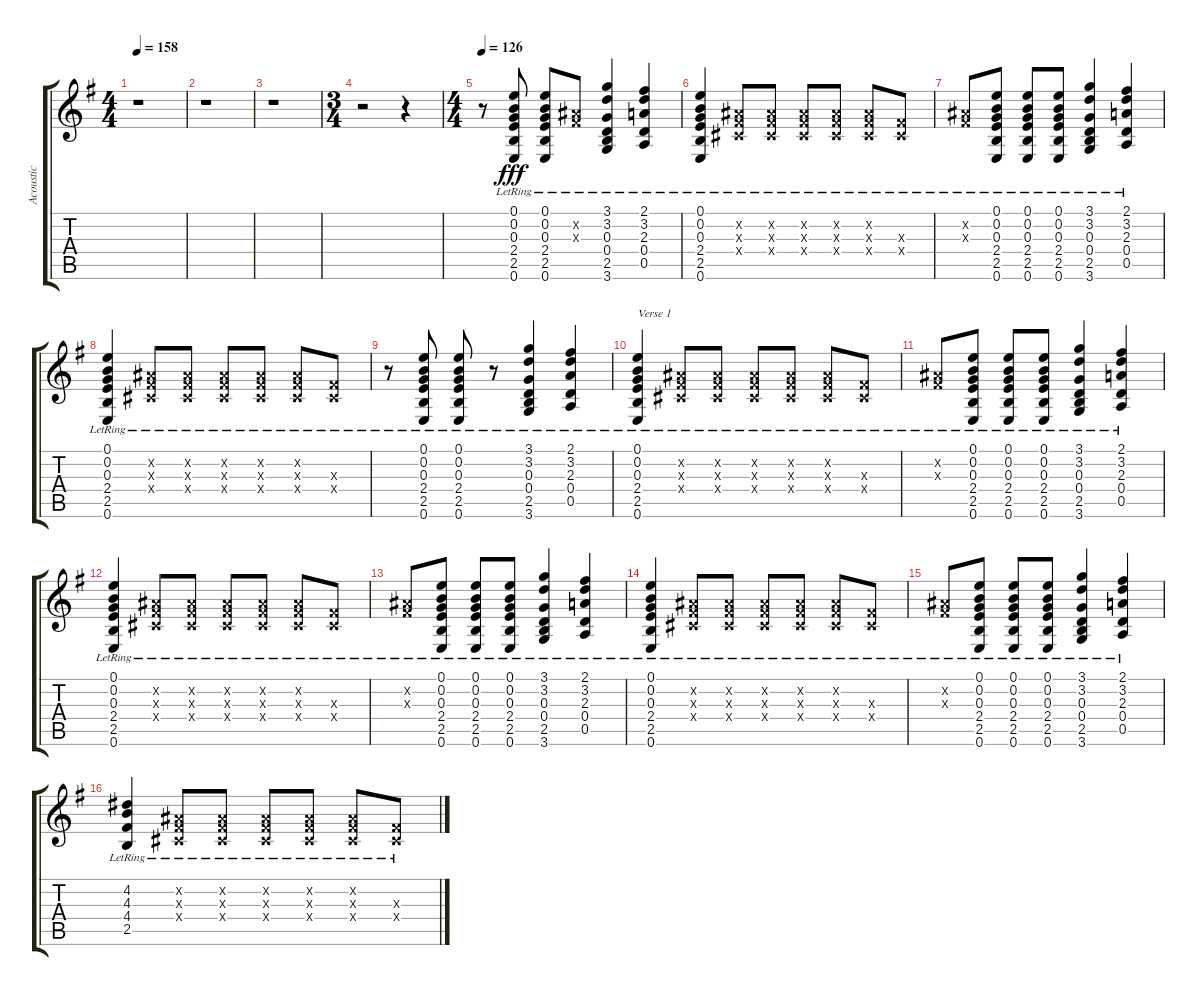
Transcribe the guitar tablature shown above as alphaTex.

\track ("Acoustic " "Acoustic ") {instrument acousticguitarnylon}
\staff {score tabs}
\tuning (E4 B3 G3 D3 A2 E2) {hide}
\ts (4 4)
\tempo 158
\clef g2
\ks g
r.1{dy fff} |
r.1 |
r.1 |
\ts (3 4)
r.2 r.4 |
\ts (4 4)
\tempo 126
r.8 (0.1{lr} 0.2{lr} 0.3{lr} 2.4{lr} 2.5{lr} 0.6{lr}).8 (0.1{lr} 0.2{lr} 0.3{lr} 2.4{lr} 2.5{lr} 0.6{lr}).8 (-1.2{lr x} -1.3{lr x}).8 (3.1{lr} 3.2{lr} 0.3{lr} 0.4{lr} 2.5{lr} 3.6{lr}).4 (2.1{lr} 3.2{lr} 2.3{lr} 0.4{lr} 0.5{lr}).4 |
(0.1{lr} 0.2{lr} 0.3{lr} 2.4{lr} 2.5{lr} 0.6{lr}).4 (-1.2{lr x} -1.3{lr x} -1.4{lr x}).8 (-1.2{lr x} -1.3{lr x} -1.4{lr x}).8 (-1.2{lr x} -1.3{lr x} -1.4{lr x}).8 (-1.2{lr x} -1.3{lr x} -1.4{lr x}).8 (-1.2{lr x} -1.3{lr x} -1.4{lr x}).8 (-1.3{lr x} -1.4{lr x}).8 |
(-1.2{lr x} -1.3{lr x}).8 (0.1{lr} 0.2{lr} 0.3{lr} 2.4{lr} 2.5{lr} 0.6{lr}).8 (0.1{lr} 0.2{lr} 0.3{lr} 2.4{lr} 2.5{lr} 0.6{lr}).8 (0.1{lr} 0.2{lr} 0.3{lr} 2.4{lr} 2.5{lr} 0.6{lr}).8 (3.1{lr} 3.2{lr} 0.3{lr} 0.4{lr} 2.5{lr} 3.6{lr}).4 (2.1{lr} 3.2{lr} 2.3{lr} 0.4{lr} 0.5{lr}).4 |
(0.1{lr} 0.2{lr} 0.3{lr} 2.4{lr} 2.5{lr} 0.6{lr}).4 (-1.2{lr x} -1.3{lr x} -1.4{lr x}).8 (-1.2{lr x} -1.3{lr x} -1.4{lr x}).8 (-1.2{lr x} -1.3{lr x} -1.4{lr x}).8 (-1.2{lr x} -1.3{lr x} -1.4{lr x}).8 (-1.2{lr x} -1.3{lr x} -1.4{lr x}).8 (-1.3{lr x} -1.4{lr x}).8 |
r.8 (0.1{lr} 0.2{lr} 0.3{lr} 2.4{lr} 2.5{lr} 0.6{lr}).8 (0.1{lr} 0.2{lr} 0.3{lr} 2.4{lr} 2.5{lr} 0.6{lr}).8 r.8 (3.1{lr} 3.2{lr} 0.3{lr} 0.4{lr} 2.5{lr} 3.6{lr}).4 (2.1{lr} 3.2{lr} 2.3{lr} 0.4{lr} 0.5{lr}).4 |
(0.1{lr} 0.2{lr} 0.3{lr} 2.4{lr} 2.5{lr} 0.6{lr}).4{txt "Verse 1"} (-1.2{lr x} -1.3{lr x} -1.4{lr x}).8 (-1.2{lr x} -1.3{lr x} -1.4{lr x}).8 (-1.2{lr x} -1.3{lr x} -1.4{lr x}).8 (-1.2{lr x} -1.3{lr x} -1.4{lr x}).8 (-1.2{lr x} -1.3{lr x} -1.4{lr x}).8 (-1.3{lr x} -1.4{lr x}).8 |
(-1.2{lr x} -1.3{lr x}).8 (0.1{lr} 0.2{lr} 0.3{lr} 2.4{lr} 2.5{lr} 0.6{lr}).8 (0.1{lr} 0.2{lr} 0.3{lr} 2.4{lr} 2.5{lr} 0.6{lr}).8 (0.1{lr} 0.2{lr} 0.3{lr} 2.4{lr} 2.5{lr} 0.6{lr}).8 (3.1{lr} 3.2{lr} 0.3{lr} 0.4{lr} 2.5{lr} 3.6{lr}).4 (2.1{lr} 3.2{lr} 2.3{lr} 0.4{lr} 0.5{lr}).4 |
(0.1{lr} 0.2{lr} 0.3{lr} 2.4{lr} 2.5{lr} 0.6{lr}).4 (-1.2{lr x} -1.3{lr x} -1.4{lr x}).8 (-1.2{lr x} -1.3{lr x} -1.4{lr x}).8 (-1.2{lr x} -1.3{lr x} -1.4{lr x}).8 (-1.2{lr x} -1.3{lr x} -1.4{lr x}).8 (-1.2{lr x} -1.3{lr x} -1.4{lr x}).8 (-1.3{lr x} -1.4{lr x}).8 |
(-1.2{lr x} -1.3{lr x}).8 (0.1{lr} 0.2{lr} 0.3{lr} 2.4{lr} 2.5{lr} 0.6{lr}).8 (0.1{lr} 0.2{lr} 0.3{lr} 2.4{lr} 2.5{lr} 0.6{lr}).8 (0.1{lr} 0.2{lr} 0.3{lr} 2.4{lr} 2.5{lr} 0.6{lr}).8 (3.1{lr} 3.2{lr} 0.3{lr} 0.4{lr} 2.5{lr} 3.6{lr}).4 (2.1{lr} 3.2{lr} 2.3{lr} 0.4{lr} 0.5{lr}).4 |
(0.1{lr} 0.2{lr} 0.3{lr} 2.4{lr} 2.5{lr} 0.6{lr}).4 (-1.2{lr x} -1.3{lr x} -1.4{lr x}).8 (-1.2{lr x} -1.3{lr x} -1.4{lr x}).8 (-1.2{lr x} -1.3{lr x} -1.4{lr x}).8 (-1.2{lr x} -1.3{lr x} -1.4{lr x}).8 (-1.2{lr x} -1.3{lr x} -1.4{lr x}).8 (-1.3{lr x} -1.4{lr x}).8 |
(-1.2{lr x} -1.3{lr x}).8 (0.1{lr} 0.2{lr} 0.3{lr} 2.4{lr} 2.5{lr} 0.6{lr}).8 (0.1{lr} 0.2{lr} 0.3{lr} 2.4{lr} 2.5{lr} 0.6{lr}).8 (0.1{lr} 0.2{lr} 0.3{lr} 2.4{lr} 2.5{lr} 0.6{lr}).8 (3.1{lr} 3.2{lr} 0.3{lr} 0.4{lr} 2.5{lr} 3.6{lr}).4 (2.1{lr} 3.2{lr} 2.3{lr} 0.4{lr} 0.5{lr}).4 |
(4.2{lr} 4.3{lr} 4.4{lr} 2.5{lr}).4 (-1.2{lr x} -1.3{lr x} -1.4{lr x}).8 (-1.2{lr x} -1.3{lr x} -1.4{lr x}).8 (-1.2{lr x} -1.3{lr x} -1.4{lr x}).8 (-1.2{lr x} -1.3{lr x} -1.4{lr x}).8 (-1.2{lr x} -1.3{lr x} -1.4{lr x}).8 (-1.3{lr x} -1.4{lr x}).8
